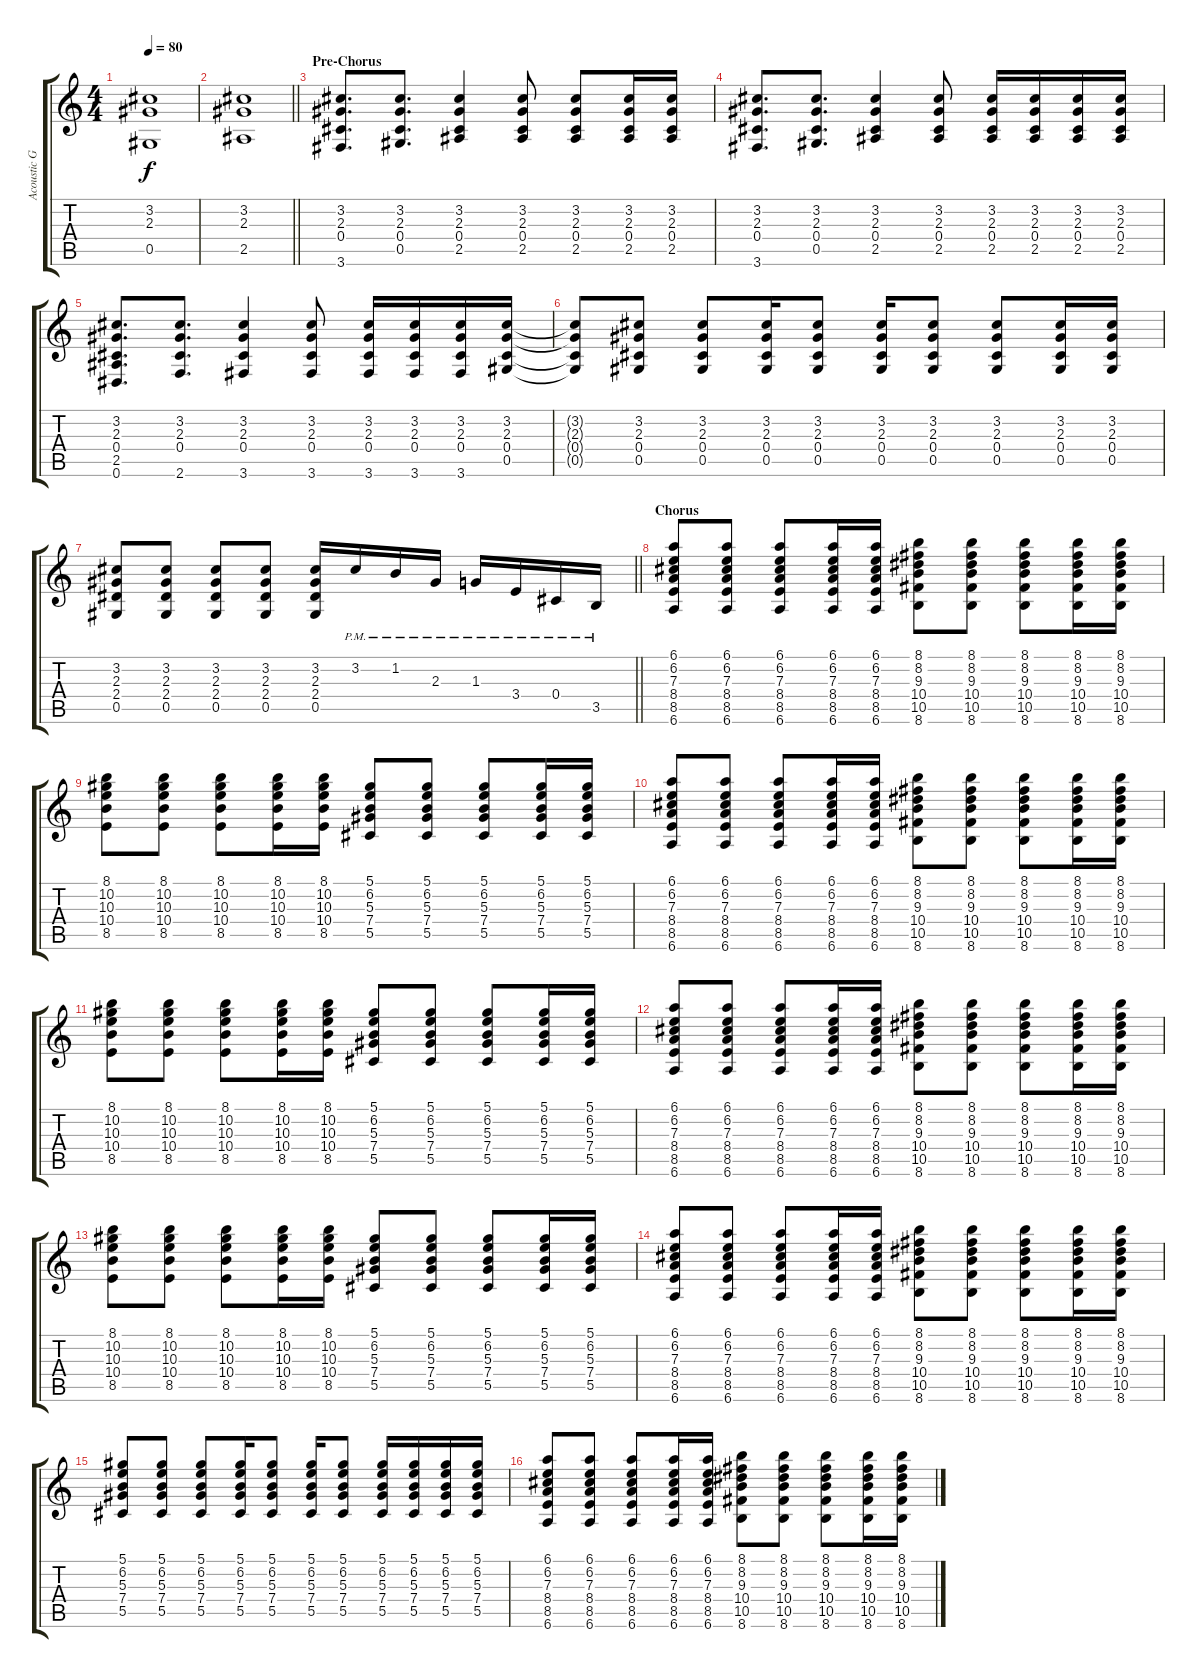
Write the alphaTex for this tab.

\track ("Acoustic Guitar" "Acoustic G") {instrument acousticguitarsteel}
\staff {score tabs}
\tuning (Eb4 Bb3 Gb3 Db3 Ab2 Eb2) {hide}
\ts (4 4)
\tempo 80
\clef g2
\ks c
(3.2 2.3 0.5).1{dy f} |
\barLineRight lightlight
(3.2 2.3 2.5).1 |
\section ("" "Pre-Chorus")
(3.2 2.3 0.4 3.6).8{d} (3.2 2.3 0.4 0.5).8{d} (3.2 2.3 0.4 2.5).4 (3.2 2.3 0.4 2.5).8 (3.2 2.3 0.4 2.5).8 (3.2 2.3 0.4 2.5).16 (3.2 2.3 0.4 2.5).16 |
(3.2 2.3 0.4 3.6).8{d} (3.2 2.3 0.4 0.5).8{d} (3.2 2.3 0.4 2.5).4 (3.2 2.3 0.4 2.5).8 (3.2 2.3 0.4 2.5).16 (3.2 2.3 0.4 2.5).16 (3.2 2.3 0.4 2.5).16 (3.2 2.3 0.4 2.5).16 |
(3.2 2.3 0.4 2.5 0.6).8{d} (3.2 2.3 0.4 2.6).8{d} (3.2 2.3 0.4 3.6).4 (3.2 2.3 0.4 3.6).8 (3.2 2.3 0.4 3.6).16 (3.2 2.3 0.4 3.6).16 (3.2 2.3 0.4 3.6).16 (3.2 2.3 0.4 0.5).16 |
(3.2{t} 2.3{t} 0.4{t} 0.5{t}).8 (3.2 2.3 0.4 0.5).8 (3.2 2.3 0.4 0.5).8 (3.2 2.3 0.4 0.5).16 (3.2 2.3 0.4 0.5).8 (3.2 2.3 0.4 0.5).16 (3.2 2.3 0.4 0.5).8 (3.2 2.3 0.4 0.5).8 (3.2 2.3 0.4 0.5).16 (3.2 2.3 0.4 0.5).16 |
\barLineRight lightlight
(3.2 2.3 2.4 0.5).8 (3.2 2.3 2.4 0.5).8 (3.2 2.3 2.4 0.5).8 (3.2 2.3 2.4 0.5).8 (3.2 2.3 2.4 0.5).16 3.2{pm}.16 1.2{pm}.16 2.3{pm}.16 1.3{pm}.16 3.4{pm}.16 0.4{pm}.16 3.5{pm}.16 |
\section ("" "Chorus")
(6.1 6.2 7.3 8.4 8.5 6.6).8 (6.1 6.2 7.3 8.4 8.5 6.6).8 (6.1 6.2 7.3 8.4 8.5 6.6).8 (6.1 6.2 7.3 8.4 8.5 6.6).16 (6.1 6.2 7.3 8.4 8.5 6.6).16 (8.1 8.2 9.3 10.4 10.5 8.6).8 (8.1 8.2 9.3 10.4 10.5 8.6).8 (8.1 8.2 9.3 10.4 10.5 8.6).8 (8.1 8.2 9.3 10.4 10.5 8.6).16 (8.1 8.2 9.3 10.4 10.5 8.6).16 |
(8.1 10.2 10.3 10.4 8.5).8 (8.1 10.2 10.3 10.4 8.5).8 (8.1 10.2 10.3 10.4 8.5).8 (8.1 10.2 10.3 10.4 8.5).16 (8.1 10.2 10.3 10.4 8.5).16 (5.1 6.2 5.3 7.4 5.5).8 (5.1 6.2 5.3 7.4 5.5).8 (5.1 6.2 5.3 7.4 5.5).8 (5.1 6.2 5.3 7.4 5.5).16 (5.1 6.2 5.3 7.4 5.5).16 |
(6.1 6.2 7.3 8.4 8.5 6.6).8 (6.1 6.2 7.3 8.4 8.5 6.6).8 (6.1 6.2 7.3 8.4 8.5 6.6).8 (6.1 6.2 7.3 8.4 8.5 6.6).16 (6.1 6.2 7.3 8.4 8.5 6.6).16 (8.1 8.2 9.3 10.4 10.5 8.6).8 (8.1 8.2 9.3 10.4 10.5 8.6).8 (8.1 8.2 9.3 10.4 10.5 8.6).8 (8.1 8.2 9.3 10.4 10.5 8.6).16 (8.1 8.2 9.3 10.4 10.5 8.6).16 |
(8.1 10.2 10.3 10.4 8.5).8 (8.1 10.2 10.3 10.4 8.5).8 (8.1 10.2 10.3 10.4 8.5).8 (8.1 10.2 10.3 10.4 8.5).16 (8.1 10.2 10.3 10.4 8.5).16 (5.1 6.2 5.3 7.4 5.5).8 (5.1 6.2 5.3 7.4 5.5).8 (5.1 6.2 5.3 7.4 5.5).8 (5.1 6.2 5.3 7.4 5.5).16 (5.1 6.2 5.3 7.4 5.5).16 |
(6.1 6.2 7.3 8.4 8.5 6.6).8 (6.1 6.2 7.3 8.4 8.5 6.6).8 (6.1 6.2 7.3 8.4 8.5 6.6).8 (6.1 6.2 7.3 8.4 8.5 6.6).16 (6.1 6.2 7.3 8.4 8.5 6.6).16 (8.1 8.2 9.3 10.4 10.5 8.6).8 (8.1 8.2 9.3 10.4 10.5 8.6).8 (8.1 8.2 9.3 10.4 10.5 8.6).8 (8.1 8.2 9.3 10.4 10.5 8.6).16 (8.1 8.2 9.3 10.4 10.5 8.6).16 |
(8.1 10.2 10.3 10.4 8.5).8 (8.1 10.2 10.3 10.4 8.5).8 (8.1 10.2 10.3 10.4 8.5).8 (8.1 10.2 10.3 10.4 8.5).16 (8.1 10.2 10.3 10.4 8.5).16 (5.1 6.2 5.3 7.4 5.5).8 (5.1 6.2 5.3 7.4 5.5).8 (5.1 6.2 5.3 7.4 5.5).8 (5.1 6.2 5.3 7.4 5.5).16 (5.1 6.2 5.3 7.4 5.5).16 |
(6.1 6.2 7.3 8.4 8.5 6.6).8 (6.1 6.2 7.3 8.4 8.5 6.6).8 (6.1 6.2 7.3 8.4 8.5 6.6).8 (6.1 6.2 7.3 8.4 8.5 6.6).16 (6.1 6.2 7.3 8.4 8.5 6.6).16 (8.1 8.2 9.3 10.4 10.5 8.6).8 (8.1 8.2 9.3 10.4 10.5 8.6).8 (8.1 8.2 9.3 10.4 10.5 8.6).8 (8.1 8.2 9.3 10.4 10.5 8.6).16 (8.1 8.2 9.3 10.4 10.5 8.6).16 |
(5.1 6.2 5.3 7.4 5.5).8 (5.1 6.2 5.3 7.4 5.5).8 (5.1 6.2 5.3 7.4 5.5).8 (5.1 6.2 5.3 7.4 5.5).16 (5.1 6.2 5.3 7.4 5.5).8 (5.1 6.2 5.3 7.4 5.5).16 (5.1 6.2 5.3 7.4 5.5).8 (5.1 6.2 5.3 7.4 5.5).16 (5.1 6.2 5.3 7.4 5.5).16 (5.1 6.2 5.3 7.4 5.5).16 (5.1 6.2 5.3 7.4 5.5).16 |
(6.1 6.2 7.3 8.4 8.5 6.6).8 (6.1 6.2 7.3 8.4 8.5 6.6).8 (6.1 6.2 7.3 8.4 8.5 6.6).8 (6.1 6.2 7.3 8.4 8.5 6.6).16 (6.1 6.2 7.3 8.4 8.5 6.6).16 (8.1 8.2 9.3 10.4 10.5 8.6).8 (8.1 8.2 9.3 10.4 10.5 8.6).8 (8.1 8.2 9.3 10.4 10.5 8.6).8 (8.1 8.2 9.3 10.4 10.5 8.6).16 (8.1 8.2 9.3 10.4 10.5 8.6).16
